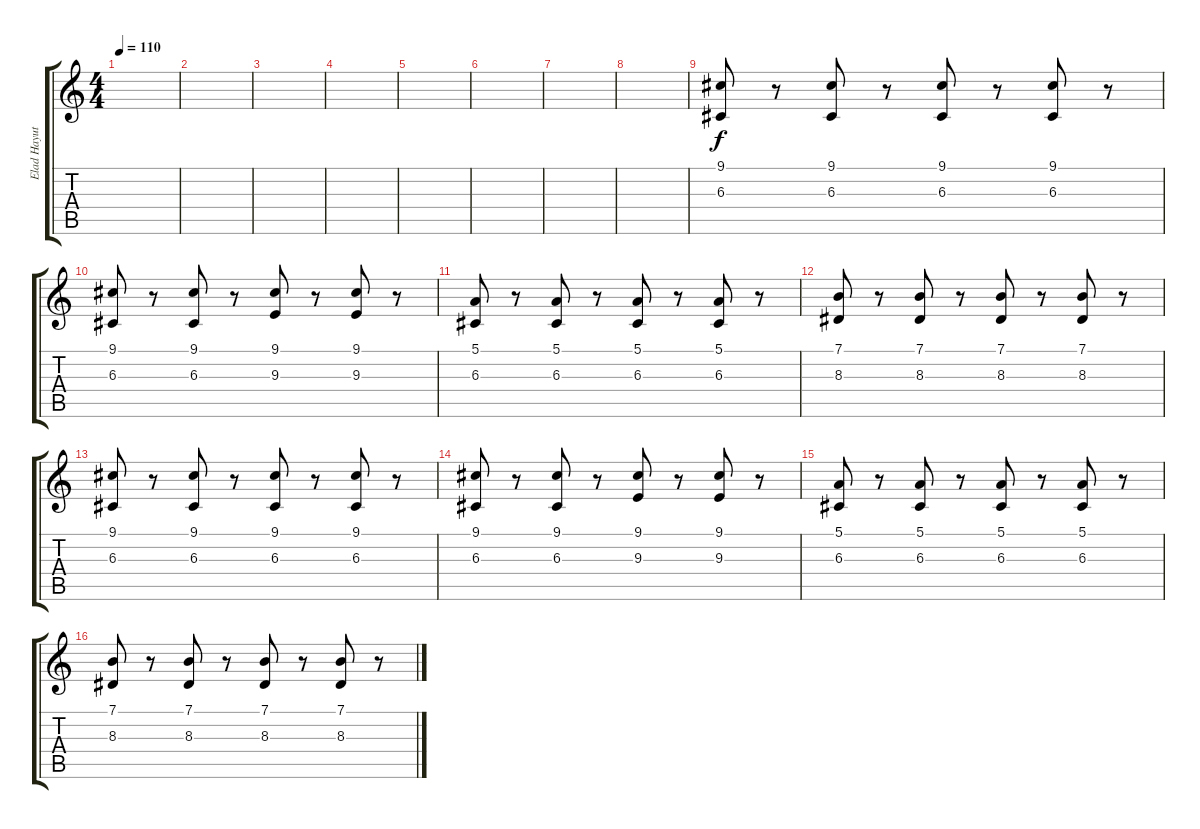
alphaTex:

\track ("Elad Hayut" "Elad Hayut") {instrument stringensemble1}
\staff {score tabs}
\tuning (E4 B3 G3 D3 A2 E2) {hide}
\ts (4 4)
\tempo 110
\tempo 100
\tempo 110
\clef g2
\ks c
|
|
|
|
|
|
|
|
(9.1 6.3).8 r.8 (9.1 6.3).8 r.8 (9.1 6.3).8 r.8 (9.1 6.3).8 r.8 |
(9.1 6.3).8 r.8 (9.1 6.3).8 r.8 (9.1 9.3).8 r.8 (9.1 9.3).8 r.8 |
(5.1 6.3).8 r.8 (5.1 6.3).8 r.8 (5.1 6.3).8 r.8 (5.1 6.3).8 r.8 |
(7.1 8.3).8 r.8 (7.1 8.3).8 r.8 (7.1 8.3).8 r.8 (7.1 8.3).8 r.8 |
(9.1 6.3).8 r.8 (9.1 6.3).8 r.8 (9.1 6.3).8 r.8 (9.1 6.3).8 r.8 |
(9.1 6.3).8 r.8 (9.1 6.3).8 r.8 (9.1 9.3).8 r.8 (9.1 9.3).8 r.8 |
(5.1 6.3).8 r.8 (5.1 6.3).8 r.8 (5.1 6.3).8 r.8 (5.1 6.3).8 r.8 |
(7.1 8.3).8 r.8 (7.1 8.3).8 r.8 (7.1 8.3).8 r.8 (7.1 8.3).8 r.8
